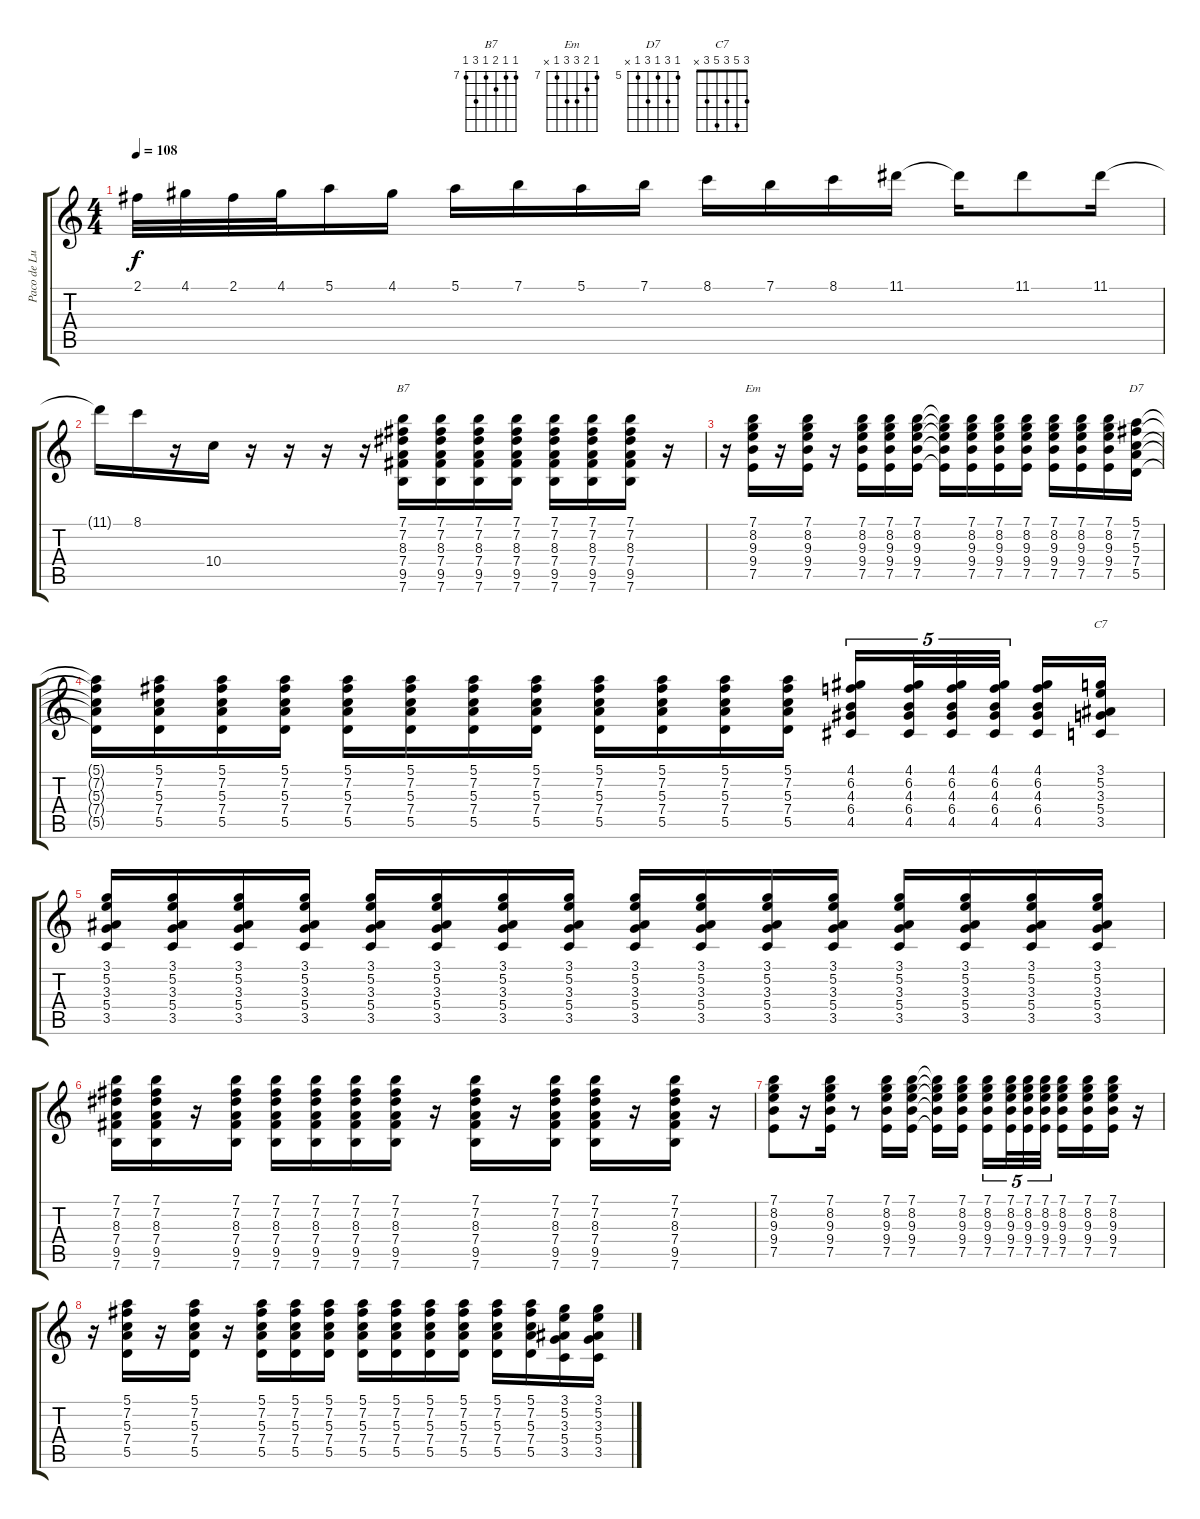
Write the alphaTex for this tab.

\track ("Paco de Lucia" "Paco de Lu") {instrument acousticguitarnylon}
\staff {score tabs}
\tuning (E4 B3 G3 D3 A2 E2) {hide}
\chord ("B7" 7 7 8 7 9 7) {firstfret 7}
\chord ("Em" 7 8 9 9 7 x) {firstfret 7}
\chord ("D7" 5 7 5 7 5 x) {firstfret 5}
\chord ("C7" 3 5 3 5 3 x)
\ts (4 4)
\tempo 108
\clef g2
\ks c
2.1.32{dy f} 4.1.32 2.1.32 4.1.32 5.1.16 4.1.16 5.1.16 7.1.16 5.1.16 7.1.16 8.1.16 7.1.16 8.1.16 11.1.16 11.1{t}.16 11.1.8 11.1.16 |
11.1{t}.16 8.1.16 r.16 10.4.16 r.16 r.16 r.16 r.16 (7.1 7.2 8.3 7.4 9.5 7.6).16{ch "B7" volume 12} (7.1 7.2 8.3 7.4 9.5 7.6).16 (7.1 7.2 8.3 7.4 9.5 7.6).16 (7.1 7.2 8.3 7.4 9.5 7.6).16 (7.1 7.2 8.3 7.4 9.5 7.6).16 (7.1 7.2 8.3 7.4 9.5 7.6).16 (7.1 7.2 8.3 7.4 9.5 7.6).16 r.16 |
r.16{volume 12} (7.1 8.2 9.3 9.4 7.5).16{ch "Em"} r.16 (7.1 8.2 9.3 9.4 7.5).16 r.16 (7.1 8.2 9.3 9.4 7.5).16 (7.1 8.2 9.3 9.4 7.5).16 (7.1 8.2 9.3 9.4 7.5).16 (7.1{t} 8.2{t} 9.3{t} 9.4{t} 7.5{t}).16 (7.1 8.2 9.3 9.4 7.5).16 (7.1 8.2 9.3 9.4 7.5).16 (7.1 8.2 9.3 9.4 7.5).16 (7.1 8.2 9.3 9.4 7.5).16 (7.1 8.2 9.3 9.4 7.5).16 (7.1 8.2 9.3 9.4 7.5).16 (5.1 7.2 5.3 7.4 5.5).16{ch "D7"} |
(5.1{t} 7.2{t} 5.3{t} 7.4{t} 5.5{t}).16 (5.1 7.2 5.3 7.4 5.5).16{volume 12} (5.1 7.2 5.3 7.4 5.5).16 (5.1 7.2 5.3 7.4 5.5).16 (5.1 7.2 5.3 7.4 5.5).16 (5.1 7.2 5.3 7.4 5.5).16 (5.1 7.2 5.3 7.4 5.5).16 (5.1 7.2 5.3 7.4 5.5).16 (5.1 7.2 5.3 7.4 5.5).16 (5.1 7.2 5.3 7.4 5.5).16 (5.1 7.2 5.3 7.4 5.5).16 (5.1 7.2 5.3 7.4 5.5).16 (4.1 6.2 4.3 6.4 4.5).16{tu (5 4)} (4.1 6.2 4.3 6.4 4.5).32{tu (5 4)} (4.1 6.2 4.3 6.4 4.5).32{tu (5 4)} (4.1 6.2 4.3 6.4 4.5).32{tu (5 4)} (4.1 6.2 4.3 6.4 4.5).16 (3.1 5.2 3.3 5.4 3.5).16{ch "C7"} |
(3.1 5.2 3.3 5.4 3.5).16{volume 12} (3.1 5.2 3.3 5.4 3.5).16 (3.1 5.2 3.3 5.4 3.5).16 (3.1 5.2 3.3 5.4 3.5).16 (3.1 5.2 3.3 5.4 3.5).16 (3.1 5.2 3.3 5.4 3.5).16 (3.1 5.2 3.3 5.4 3.5).16 (3.1 5.2 3.3 5.4 3.5).16 (3.1 5.2 3.3 5.4 3.5).16 (3.1 5.2 3.3 5.4 3.5).16 (3.1 5.2 3.3 5.4 3.5).16 (3.1 5.2 3.3 5.4 3.5).16 (3.1 5.2 3.3 5.4 3.5).16 (3.1 5.2 3.3 5.4 3.5).16 (3.1 5.2 3.3 5.4 3.5).16 (3.1 5.2 3.3 5.4 3.5).16 |
(7.1 7.2 8.3 7.4 9.5 7.6).16{volume 13} (7.1 7.2 8.3 7.4 9.5 7.6).16 r.16 (7.1 7.2 8.3 7.4 9.5 7.6).16 (7.1 7.2 8.3 7.4 9.5 7.6).16 (7.1 7.2 8.3 7.4 9.5 7.6).16 (7.1 7.2 8.3 7.4 9.5 7.6).16 (7.1 7.2 8.3 7.4 9.5 7.6).16 r.16 (7.1 7.2 8.3 7.4 9.5 7.6).16 r.16 (7.1 7.2 8.3 7.4 9.5 7.6).16 (7.1 7.2 8.3 7.4 9.5 7.6).16 r.16 (7.1 7.2 8.3 7.4 9.5 7.6).16 r.16 |
(7.1 8.2 9.3 9.4 7.5).8{volume 13} r.16 (7.1 8.2 9.3 9.4 7.5).16 r.8 (7.1 8.2 9.3 9.4 7.5).16 (7.1 8.2 9.3 9.4 7.5).16 (7.1{t} 8.2{t} 9.3{t} 9.4{t} 7.5{t}).16 (7.1 8.2 9.3 9.4 7.5).16 (7.1 8.2 9.3 9.4 7.5).16{tu (5 4)} (7.1 8.2 9.3 9.4 7.5).32{tu (5 4)} (7.1 8.2 9.3 9.4 7.5).32{tu (5 4)} (7.1 8.2 9.3 9.4 7.5).32{tu (5 4)} (7.1 8.2 9.3 9.4 7.5).16 (7.1 8.2 9.3 9.4 7.5).16 (7.1 8.2 9.3 9.4 7.5).16 r.16 |
r.16 (5.1 7.2 5.3 7.4 5.5).16{volume 13} r.16 (5.1 7.2 5.3 7.4 5.5).16 r.16 (5.1 7.2 5.3 7.4 5.5).16 (5.1 7.2 5.3 7.4 5.5).16 (5.1 7.2 5.3 7.4 5.5).16 (5.1 7.2 5.3 7.4 5.5).16 (5.1 7.2 5.3 7.4 5.5).16 (5.1 7.2 5.3 7.4 5.5).16 (5.1 7.2 5.3 7.4 5.5).16 (5.1 7.2 5.3 7.4 5.5).16 (5.1 7.2 5.3 7.4 5.5).16 (3.1 5.2 3.3 5.4 3.5).16 (3.1 5.2 3.3 5.4 3.5).16
